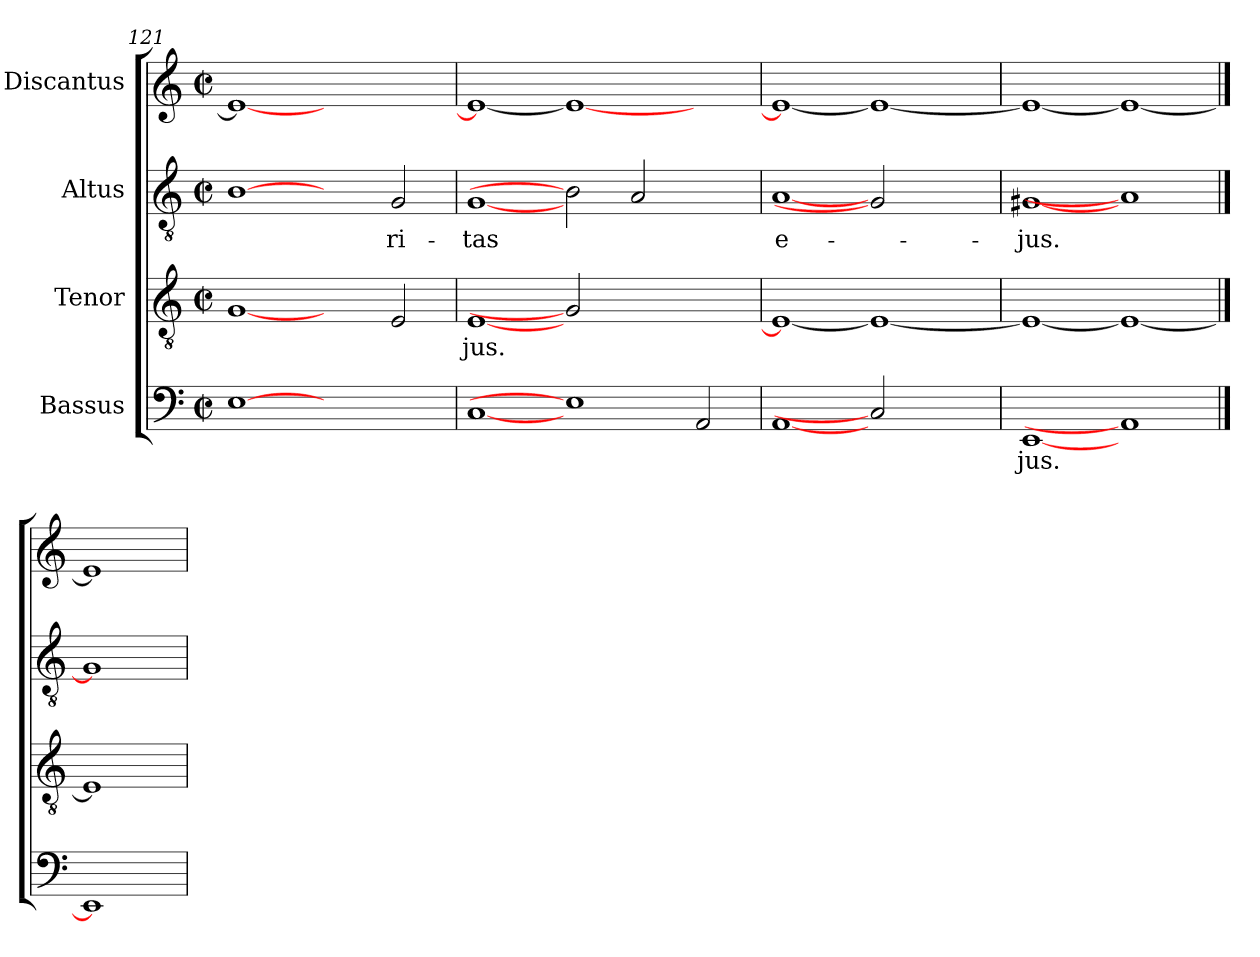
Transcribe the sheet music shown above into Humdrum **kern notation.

**kern	**text	**kern	**text	**kern	**text	**kern	**text
*part4	*part4	*part3	*part3	*part2	*part2	*part1	*part1
*staff4	*staff4	*staff3	*staff3	*staff2	*staff2	*staff1	*staff1
*I"Bassus	*	*I"Tenor	*	*I"Altus	*	*I"Discantus	*
*clefF4	*	*clefGv2	*	*clefGv2	*	*clefG2	*
*k[]	*	*k[]	*	*k[]	*	*k[]	*
*a:	*	*a:	*	*a:	*	*a:	*
*M2/2	*	*M2/2	*	*M2/2	*	*M2/2	*
*met(c|)	*	*met(c|)	*	*met(c|)	*	*met(c|)	*
=121	=121	=121	=121	=121	=121	=121	=121
[1E	.	[1G	.	[1B	.	1e_	.
1ryy	.	2ryy	.	2ryy	.	1ryy	.
!	!	!	!	!	!LO:LY:b	!	!
.	.	2E/	.	2G/	-ri-	.	.
=122	=122	=122	=122	=122	=122	=122	=122
!	!	!	!LO:LY:b	!	!LO:LY:b	!	!
[1C	.	[1E	-jus.	[1G	-tas	1e_	.
1E]	.	2G]	.	2B]	.	1e_	.
.	.	1ryy	.	2A/	.	.	.
2AA/	.	.	.	2ryy	.	2ryy	.
=123	=123	=123	=123	=123	=123	=123	=123
!	!	!	!	!	!LO:LY:b	!	!
[1AA	.	1E_	.	[1A	e-	1e_	.
2C]	.	1E_	.	2G]	.	1e_	.
2ryy	.	.	.	2ryy	.	.	.
=124	=124	=124	=124	=124	=124	=124	=124
!	!LO:LY:b	!	!	!	!LO:LY:b	!	!
[1EE	-jus.	1E_	.	[1G#X	-jus.	1e_	.
1AA]	.	1E_	.	1A]	.	1e_	.
==125	==125	==125	==125	==125	==125	==125	==125
1EE]	.	1E]	.	1G#]	.	1e]	.
=	=	=	=	=	=	=	=
*-	*-	*-	*-	*-	*-	*-	*-
